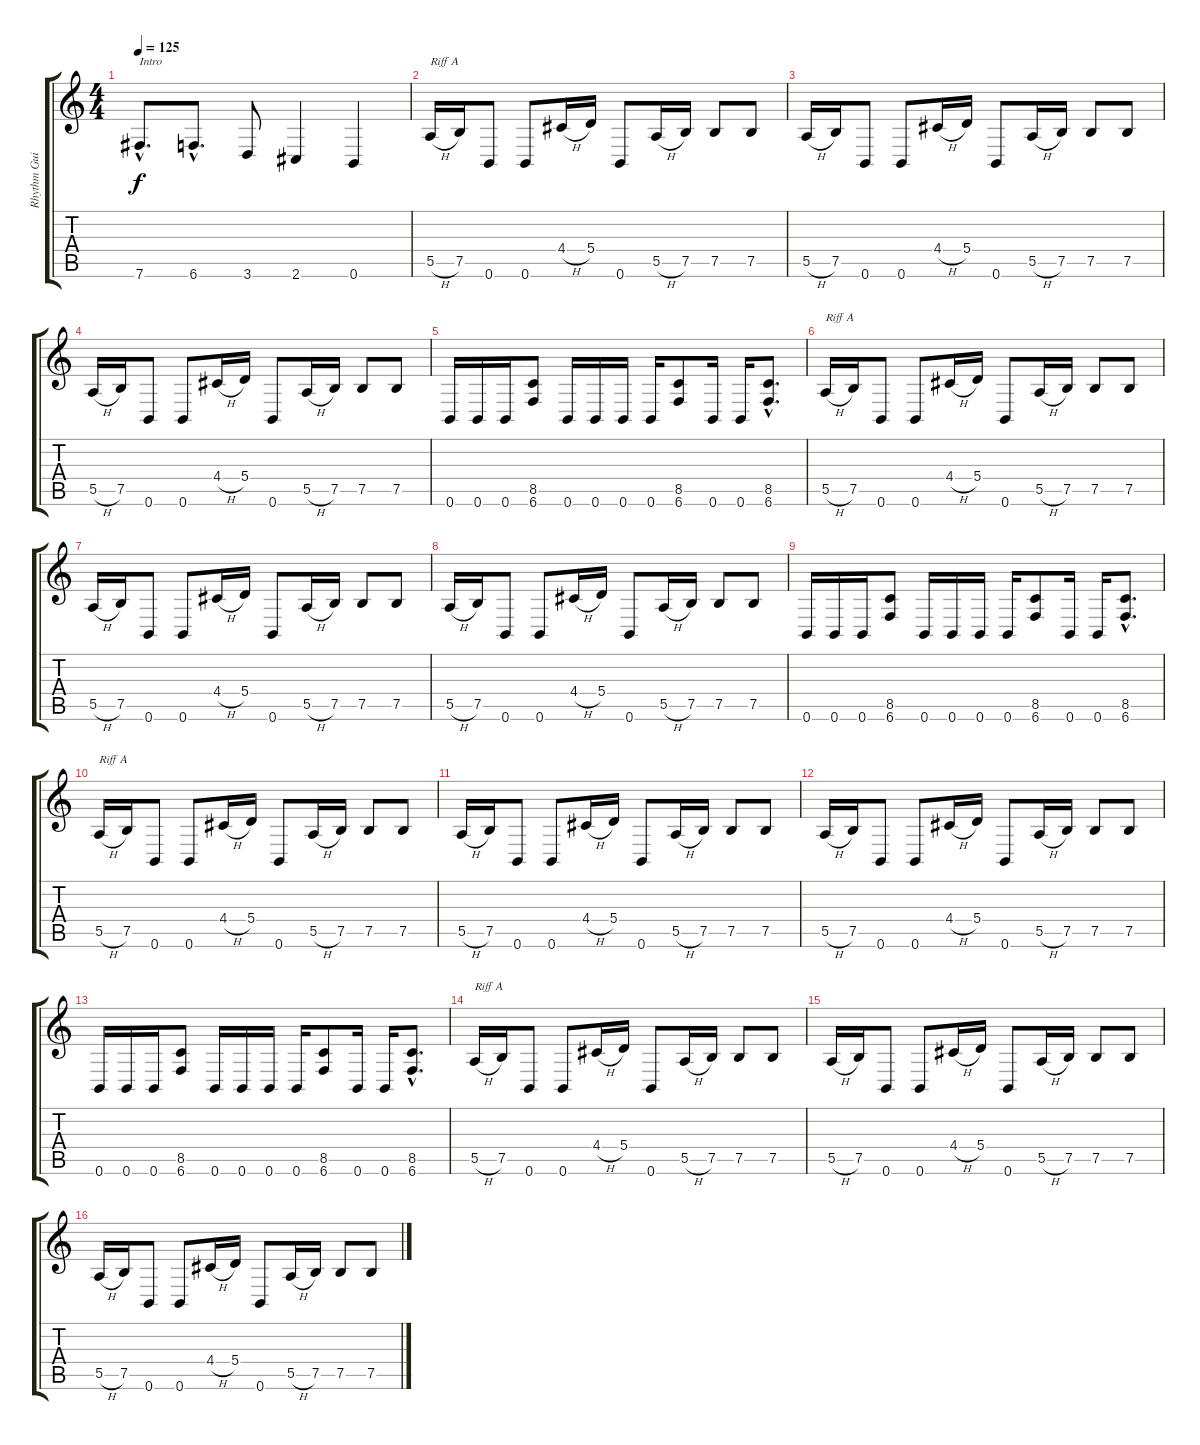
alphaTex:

\track ("Rhythm Guitar" "Rhythm Gui") {instrument distortionguitar}
\staff {score tabs}
\tuning (B3 Gb3 D3 A2 E2 B1) {hide}
\ts (4 4)
\tempo 125
\clef g2
\ks c
7.6{hac}.8{d txt "Intro" dy f instrument distortionguitar} 6.6{hac}.8{d} 3.6.8 2.6.4 0.6.4 |
5.5{h}.16{txt "Riff A "} 7.5.16 0.6.8 0.6.8 4.4{h}.16 5.4.16 0.6.8 5.5{h}.16 7.5.16 7.5.8 7.5.8 |
5.5{h}.16 7.5.16 0.6.8 0.6.8 4.4{h}.16 5.4.16 0.6.8 5.5{h}.16 7.5.16 7.5.8 7.5.8 |
5.5{h}.16 7.5.16 0.6.8 0.6.8 4.4{h}.16 5.4.16 0.6.8 5.5{h}.16 7.5.16 7.5.8 7.5.8 |
0.6.16 0.6.16 0.6.16 (8.5 6.6).8 0.6.16 0.6.16 0.6.16 0.6.16 (8.5 6.6).8 0.6.16 0.6.16 (8.5{hac} 6.6{hac}).8{d} |
5.5{h}.16{txt "Riff A "} 7.5.16 0.6.8 0.6.8 4.4{h}.16 5.4.16 0.6.8 5.5{h}.16 7.5.16 7.5.8 7.5.8 |
5.5{h}.16 7.5.16 0.6.8 0.6.8 4.4{h}.16 5.4.16 0.6.8 5.5{h}.16 7.5.16 7.5.8 7.5.8 |
5.5{h}.16 7.5.16 0.6.8 0.6.8 4.4{h}.16 5.4.16 0.6.8 5.5{h}.16 7.5.16 7.5.8 7.5.8 |
0.6.16 0.6.16 0.6.16 (8.5 6.6).8 0.6.16 0.6.16 0.6.16 0.6.16 (8.5 6.6).8 0.6.16 0.6.16 (8.5{hac} 6.6{hac}).8{d} |
5.5{h}.16{txt "Riff A "} 7.5.16 0.6.8 0.6.8 4.4{h}.16 5.4.16 0.6.8 5.5{h}.16 7.5.16 7.5.8 7.5.8 |
5.5{h}.16 7.5.16 0.6.8 0.6.8 4.4{h}.16 5.4.16 0.6.8 5.5{h}.16 7.5.16 7.5.8 7.5.8 |
5.5{h}.16 7.5.16 0.6.8 0.6.8 4.4{h}.16 5.4.16 0.6.8 5.5{h}.16 7.5.16 7.5.8 7.5.8 |
0.6.16 0.6.16 0.6.16 (8.5 6.6).8 0.6.16 0.6.16 0.6.16 0.6.16 (8.5 6.6).8 0.6.16 0.6.16 (8.5{hac} 6.6{hac}).8{d} |
5.5{h}.16{txt "Riff A "} 7.5.16 0.6.8 0.6.8 4.4{h}.16 5.4.16 0.6.8 5.5{h}.16 7.5.16 7.5.8 7.5.8 |
5.5{h}.16 7.5.16 0.6.8 0.6.8 4.4{h}.16 5.4.16 0.6.8 5.5{h}.16 7.5.16 7.5.8 7.5.8 |
5.5{h}.16 7.5.16 0.6.8 0.6.8 4.4{h}.16 5.4.16 0.6.8 5.5{h}.16 7.5.16 7.5.8 7.5.8
